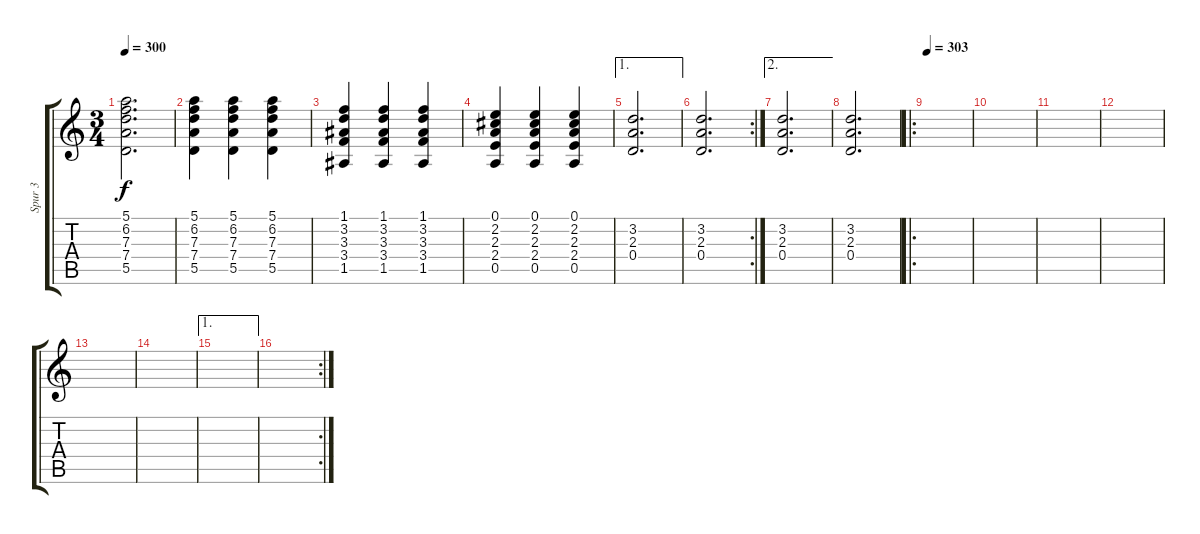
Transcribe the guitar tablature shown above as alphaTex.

\track ("Spur 3" "Spur 3") {instrument distortionguitar}
\staff {score tabs}
\tuning (E4 B3 G3 D3 A2 E2) {hide}
\ts (3 4)
\tempo 300
\clef g2
\ks c
(5.1 6.2 7.3 7.4 5.5).2{d dy f} |
(5.1 6.2 7.3 7.4 5.5).4 (5.1 6.2 7.3 7.4 5.5).4 (5.1 6.2 7.3 7.4 5.5).4 |
(1.1 3.2 3.3 3.4 1.5).4 (1.1 3.2 3.3 3.4 1.5).4 (1.1 3.2 3.3 3.4 1.5).4 |
(0.1 2.2 2.3 2.4 0.5).4 (0.1 2.2 2.3 2.4 0.5).4 (0.1 2.2 2.3 2.4 0.5).4 |
\ae 1
(3.2 2.3 0.4).2{d} |
\rc 2
(3.2 2.3 0.4).2{d} |
\ae 2
(3.2 2.3 0.4).2{d} |
(3.2 2.3 0.4).2{d} |
\ro
\tempo 303
|
|
|
|
|
|
\ae 1
|
\rc 2
